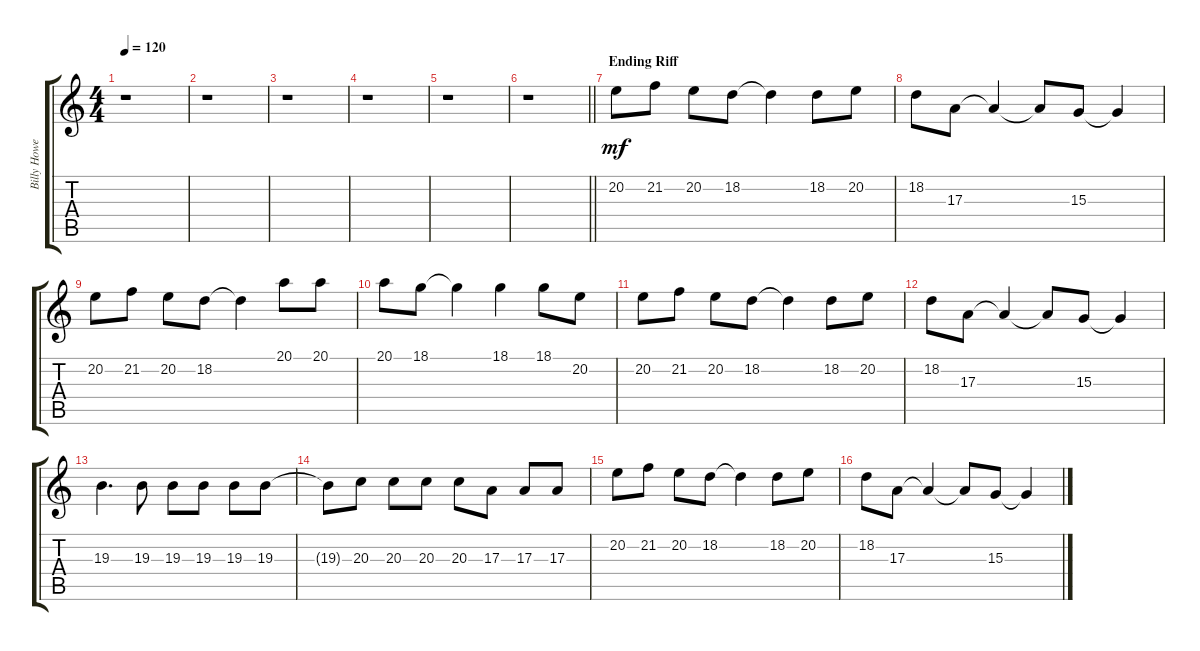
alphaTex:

\track ("Billy Howerdel (Keyboard I)" "Billy Howe") {instrument stringensemble2}
\staff {score tabs}
\tuning (Db4 Ab3 E3 B2 Gb2 Db2) {hide}
\ts (4 4)
\tempo 120
\clef g2
\ks c
r.1{dy p} |
r.1 |
r.1 |
r.1 |
r.1 |
\barLineRight lightlight
r.1 |
\section ("" "Ending Riff")
20.2.8{dy mf instrument fx5brightness} 21.2.8 20.2.8 18.2.8 18.2{t}.4 18.2.8 20.2.8 |
18.2.8 17.3.8 17.3{t}.4 17.3{t}.8 15.3.8 15.3{t}.4 |
20.2.8 21.2.8 20.2.8 18.2.8 18.2{t}.4 20.1.8 20.1.8 |
20.1.8 18.1.8 18.1{t}.4 18.1.4 18.1.8 20.2.8 |
20.2.8 21.2.8 20.2.8 18.2.8 18.2{t}.4 18.2.8 20.2.8 |
18.2.8 17.3.8 17.3{t}.4 17.3{t}.8 15.3.8 15.3{t}.4 |
19.3.4{d} 19.3.8 19.3.8 19.3.8 19.3.8 19.3.8 |
19.3{t}.8 20.3.8 20.3.8 20.3.8 20.3.8 17.3.8 17.3.8 17.3.8 |
20.2.8 21.2.8 20.2.8 18.2.8 18.2{t}.4 18.2.8 20.2.8 |
18.2.8 17.3.8 17.3{t}.4 17.3{t}.8 15.3.8 15.3{t}.4
